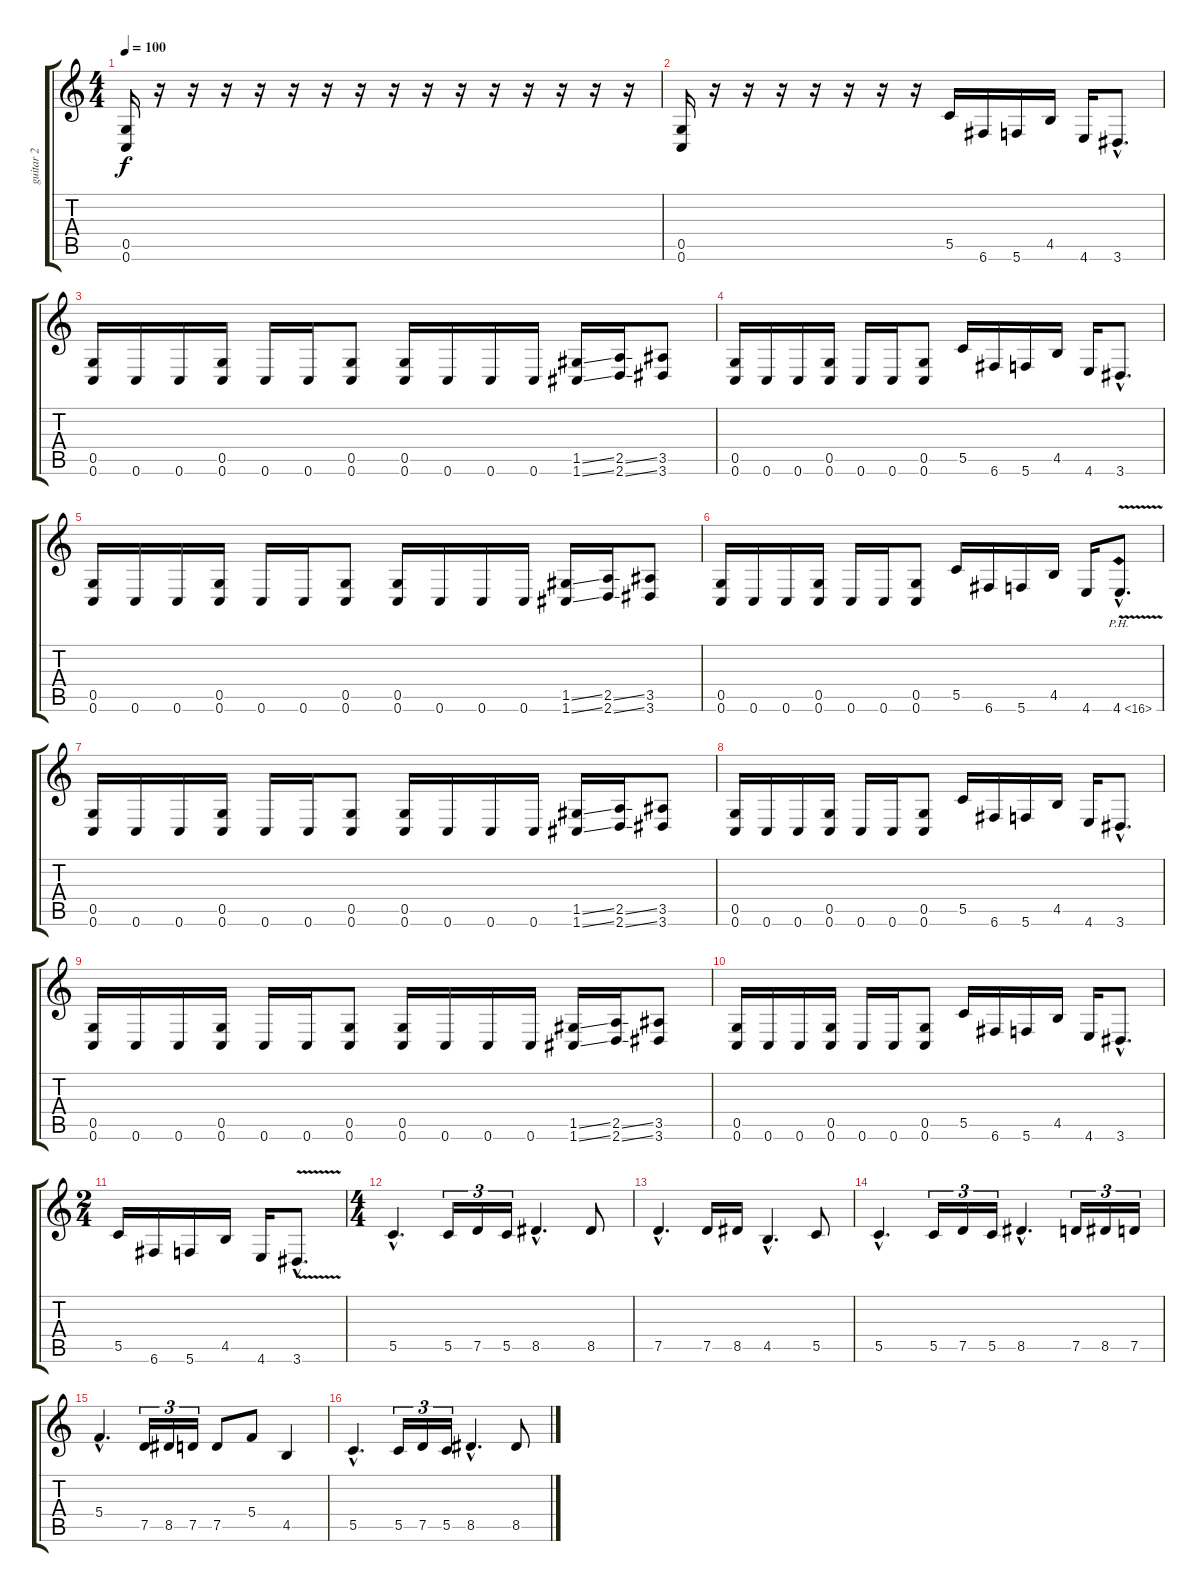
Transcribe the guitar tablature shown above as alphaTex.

\track ("guitar 2" "guitar 2") {instrument overdrivenguitar}
\staff {score tabs}
\tuning (D4 A3 F3 C3 G2 C2) {hide}
\ts (4 4)
\tempo 100
\clef g2
\ks c
(0.5 0.6).16{dy f} r.16 r.16 r.16 r.16 r.16 r.16 r.16 r.16 r.16 r.16 r.16 r.16 r.16 r.16 r.16 |
(0.5 0.6).16 r.16 r.16 r.16 r.16 r.16 r.16 r.16 5.5.16 6.6.16 5.6.16 4.5.16 4.6.16 3.6{hac}.8{d} |
(0.5 0.6).16 0.6.16 0.6.16 (0.5 0.6).16 0.6.16 0.6.16 (0.5 0.6).8 (0.5 0.6).16 0.6.16 0.6.16 0.6.16 (1.5{ss} 1.6{ss}).16 (2.5{ss} 2.6{ss}).16 (3.5 3.6).8 |
(0.5 0.6).16 0.6.16 0.6.16 (0.5 0.6).16 0.6.16 0.6.16 (0.5 0.6).8 5.5.16 6.6.16 5.6.16 4.5.16 4.6.16 3.6{hac}.8{d} |
(0.5 0.6).16 0.6.16 0.6.16 (0.5 0.6).16 0.6.16 0.6.16 (0.5 0.6).8 (0.5 0.6).16 0.6.16 0.6.16 0.6.16 (1.5{ss} 1.6{ss}).16 (2.5{ss} 2.6{ss}).16 (3.5 3.6).8 |
(0.5 0.6).16 0.6.16 0.6.16 (0.5 0.6).16 0.6.16 0.6.16 (0.5 0.6).8 5.5.16 6.6.16 5.6.16 4.5.16 4.6.16 4.6{ph 12 v hac}.8{d} |
(0.5 0.6).16 0.6.16 0.6.16 (0.5 0.6).16 0.6.16 0.6.16 (0.5 0.6).8 (0.5 0.6).16 0.6.16 0.6.16 0.6.16 (1.5{ss} 1.6{ss}).16 (2.5{ss} 2.6{ss}).16 (3.5 3.6).8 |
(0.5 0.6).16 0.6.16 0.6.16 (0.5 0.6).16 0.6.16 0.6.16 (0.5 0.6).8 5.5.16 6.6.16 5.6.16 4.5.16 4.6.16 3.6{hac}.8{d} |
(0.5 0.6).16 0.6.16 0.6.16 (0.5 0.6).16 0.6.16 0.6.16 (0.5 0.6).8 (0.5 0.6).16 0.6.16 0.6.16 0.6.16 (1.5{ss} 1.6{ss}).16 (2.5{ss} 2.6{ss}).16 (3.5 3.6).8 |
(0.5 0.6).16 0.6.16 0.6.16 (0.5 0.6).16 0.6.16 0.6.16 (0.5 0.6).8 5.5.16 6.6.16 5.6.16 4.5.16 4.6.16 3.6{hac}.8{d} |
\ts (2 4)
5.5.16 6.6.16 5.6.16 4.5.16 4.6.16 3.6{v hac}.8{d} |
\ts (4 4)
5.5{hac}.4{d} 5.5.16{tu (3 2)} 7.5.16{tu (3 2)} 5.5.16{tu (3 2)} 8.5{hac}.4{d} 8.5.8 |
7.5{hac}.4{d} 7.5.16 8.5.16 4.5{hac}.4{d} 5.5.8 |
5.5{hac}.4{d} 5.5.16{tu (3 2)} 7.5.16{tu (3 2)} 5.5.16{tu (3 2)} 8.5{hac}.4{d} 7.5.16{tu (3 2)} 8.5.16{tu (3 2)} 7.5.16{tu (3 2)} |
5.4{hac}.4{d} 7.5.16{tu (3 2)} 8.5.16{tu (3 2)} 7.5.16{tu (3 2)} 7.5.8 5.4.8 4.5.4 |
5.5{hac}.4{d} 5.5.16{tu (3 2)} 7.5.16{tu (3 2)} 5.5.16{tu (3 2)} 8.5{hac}.4{d} 8.5.8
